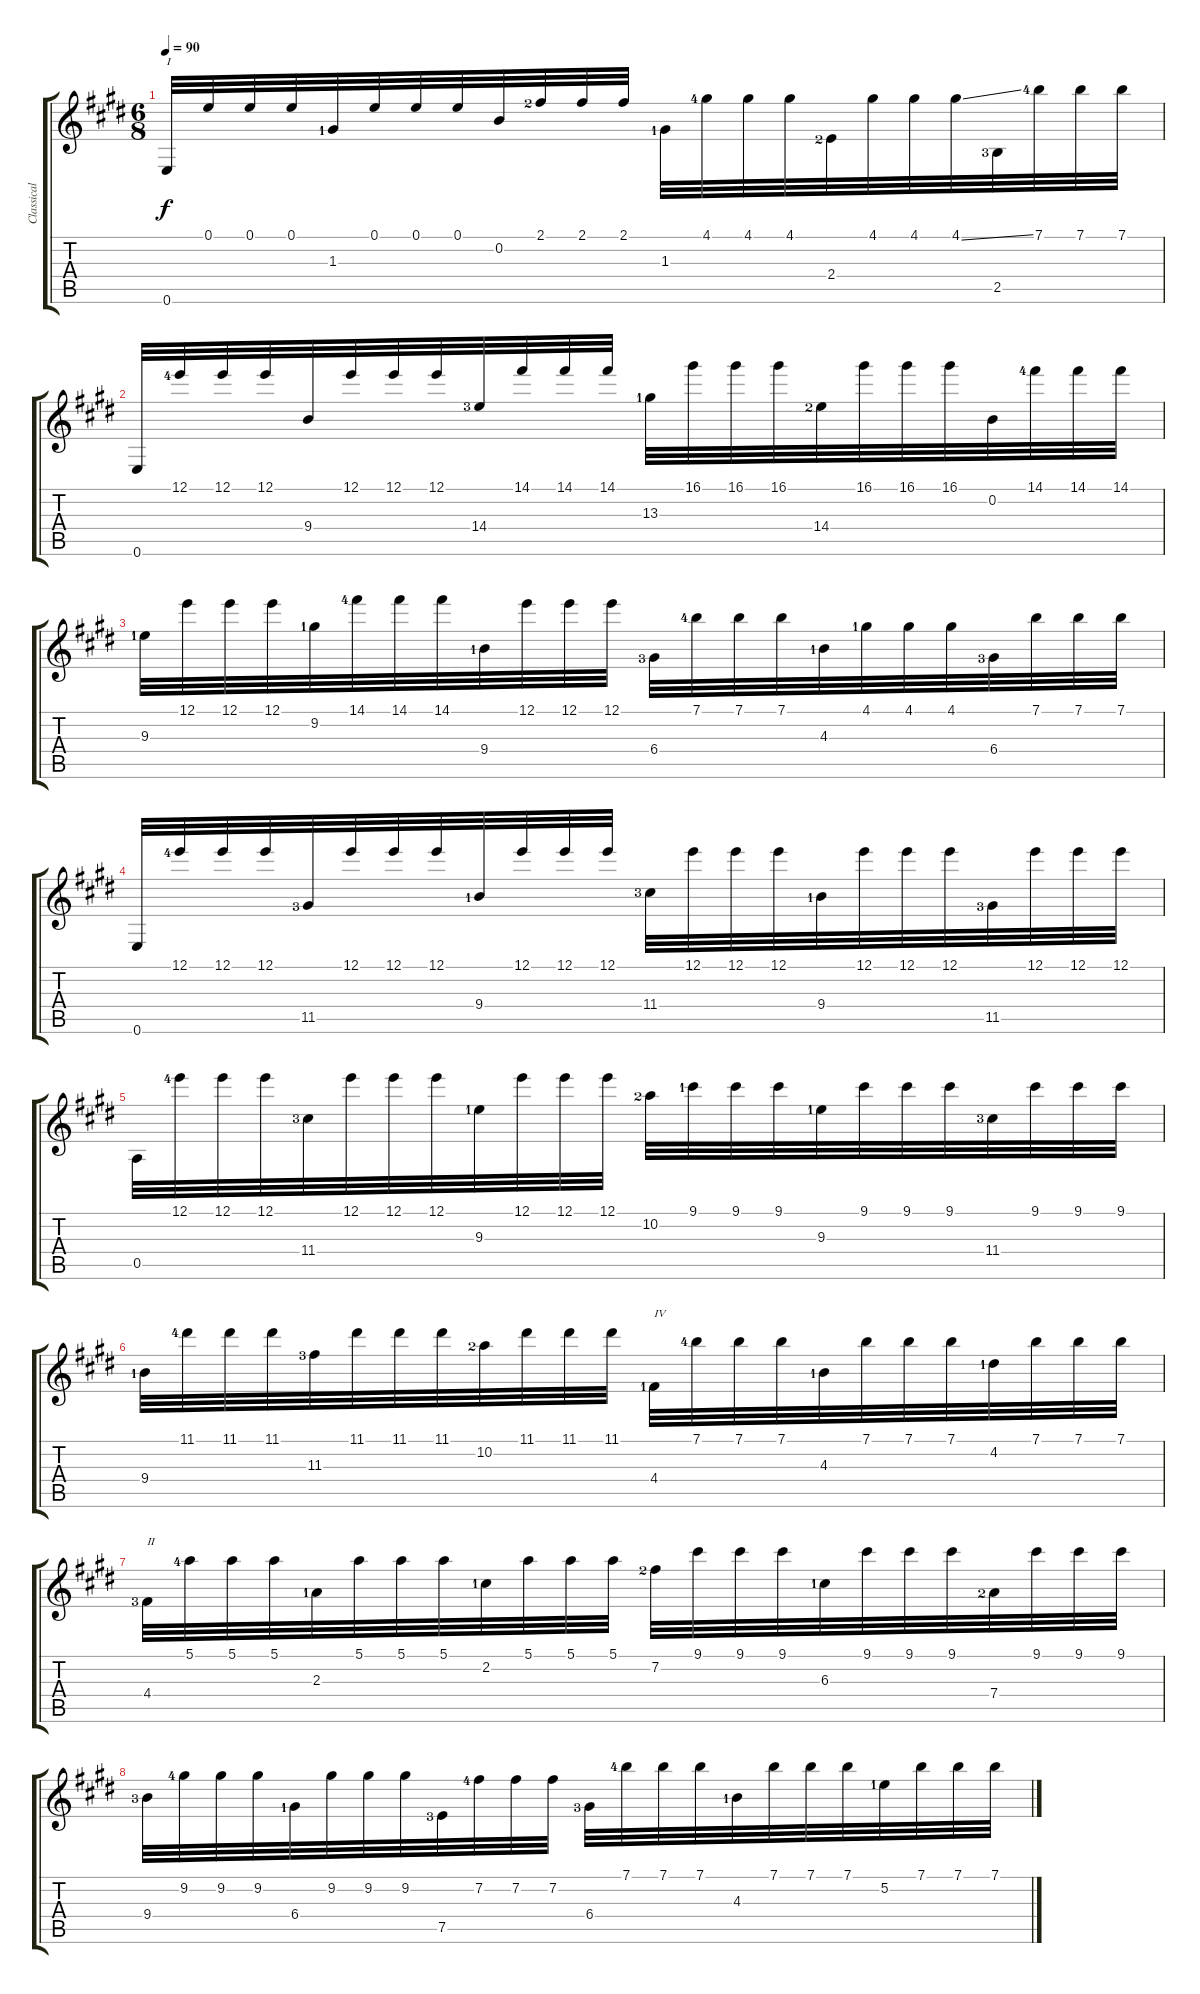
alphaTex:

\track ("Classical" "Classical") {instrument acousticguitarnylon}
\staff {score tabs}
\tuning (E4 B3 G3 D3 A2 E2) {hide}
\ts (6 8)
\tempo 90
\clef g2
\ks e
0.6.32{txt "I" dy f} 0.1.32 0.1.32 0.1.32 1.3{lf 2}.32 0.1.32 0.1.32 0.1.32 0.2.32 2.1{lf 3}.32 2.1.32 2.1.32 1.3{lf 2}.32 4.1{lf 5}.32 4.1.32 4.1.32 2.4{lf 3}.32 4.1.32 4.1.32 4.1{ss}.32 2.5{lf 4}.32 7.1{lf 5}.32 7.1.32 7.1.32 |
0.6.32 12.1{lf 5}.32 12.1.32 12.1.32 9.4.32 12.1.32 12.1.32 12.1.32 14.4{lf 4}.32 14.1.32 14.1.32 14.1.32 13.3{lf 2}.32 16.1.32 16.1.32 16.1.32 14.4{lf 3}.32 16.1.32 16.1.32 16.1.32 0.2.32 14.1{lf 5}.32 14.1.32 14.1.32 |
9.3{lf 2}.32 12.1.32 12.1.32 12.1.32 9.2{lf 2}.32 14.1{lf 5}.32 14.1.32 14.1.32 9.4{lf 2}.32 12.1.32 12.1.32 12.1.32 6.4{lf 4}.32 7.1{lf 5}.32 7.1.32 7.1.32 4.3{lf 2}.32 4.1{lf 2}.32 4.1.32 4.1.32 6.4{lf 4}.32 7.1.32 7.1.32 7.1.32 |
0.6.32 12.1{lf 5}.32 12.1.32 12.1.32 11.5{lf 4}.32 12.1.32 12.1.32 12.1.32 9.4{lf 2}.32 12.1.32 12.1.32 12.1.32 11.4{lf 4}.32 12.1.32 12.1.32 12.1.32 9.4{lf 2}.32 12.1.32 12.1.32 12.1.32 11.5{lf 4}.32 12.1.32 12.1.32 12.1.32 |
0.5.32 12.1{lf 5}.32 12.1.32 12.1.32 11.4{lf 4}.32 12.1.32 12.1.32 12.1.32 9.3{lf 2}.32 12.1.32 12.1.32 12.1.32 10.2{lf 3}.32 9.1{lf 2}.32 9.1.32 9.1.32 9.3{lf 2}.32 9.1.32 9.1.32 9.1.32 11.4{lf 4}.32 9.1.32 9.1.32 9.1.32 |
9.4{lf 2}.32 11.1{lf 5}.32 11.1.32 11.1.32 11.3{lf 4}.32 11.1.32 11.1.32 11.1.32 10.2{lf 3}.32 11.1.32 11.1.32 11.1.32 4.4{lf 2}.32{txt "IV"} 7.1{lf 5}.32 7.1.32 7.1.32 4.3{lf 2}.32 7.1.32 7.1.32 7.1.32 4.2{lf 2}.32 7.1.32 7.1.32 7.1.32 |
4.4{lf 4}.32{txt "II"} 5.1{lf 5}.32 5.1.32 5.1.32 2.3{lf 2}.32 5.1.32 5.1.32 5.1.32 2.2{lf 2}.32 5.1.32 5.1.32 5.1.32 7.2{lf 3}.32 9.1.32 9.1.32 9.1.32 6.3{lf 2}.32 9.1.32 9.1.32 9.1.32 7.4{lf 3}.32 9.1.32 9.1.32 9.1.32 |
9.4{lf 4}.32 9.2{lf 5}.32 9.2.32 9.2.32 6.4{lf 2}.32 9.2.32 9.2.32 9.2.32 7.5{lf 4}.32 7.2{lf 5}.32 7.2.32 7.2.32 6.4{lf 4}.32 7.1{lf 5}.32 7.1.32 7.1.32 4.3{lf 2}.32 7.1.32 7.1.32 7.1.32 5.2{lf 2}.32 7.1.32 7.1.32 7.1.32
